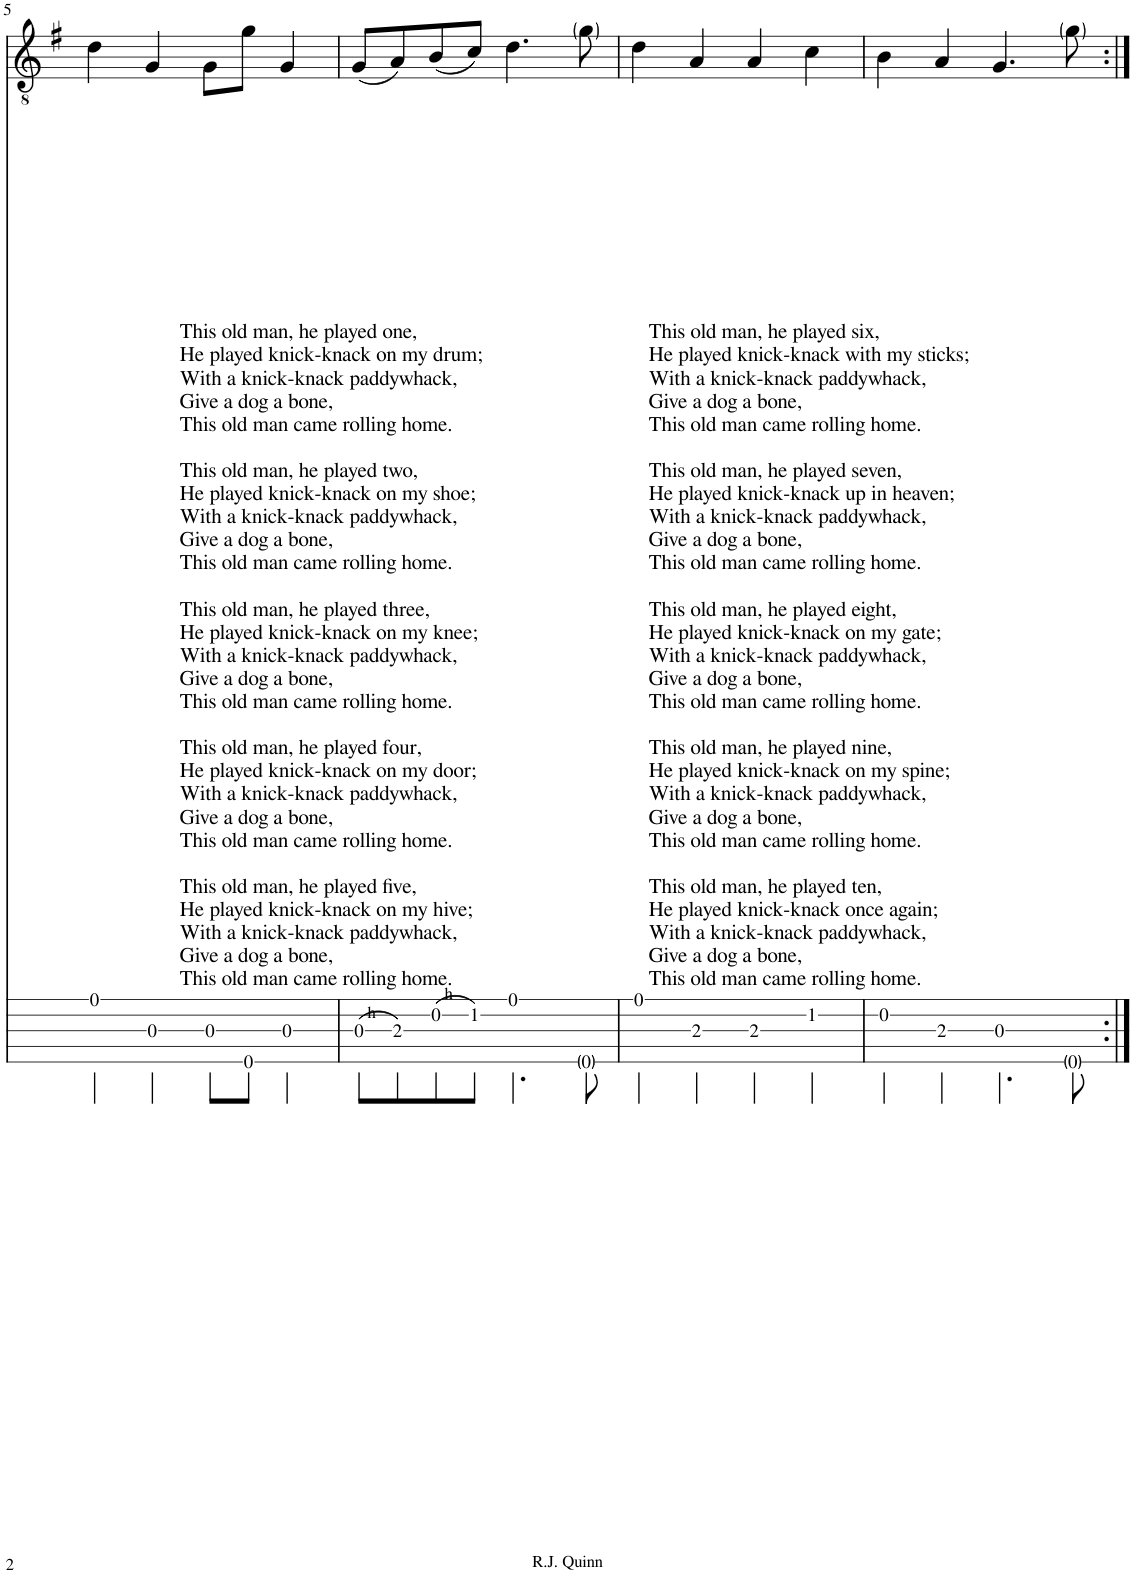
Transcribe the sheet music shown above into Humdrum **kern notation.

**kern	**kern
*part2	*part1
*staff2	*staff1
*I"Banjo [Tablature]	*I"Banjo
*I'Bjo	*I'Bjo
!!LO:PB:g=z
*	*clefGv2
*Trd7c12	*Trd7c12
*k[f#]	*k[f#]
*M4/4	*M4/4
=5	=5
4d\	4d\
4G\	4G/
8G\L	8G\L
8g\J	8g\J
4G\	4G/
=6	=6
!LO:TX:a:t=h	!
(8G\L	(8G/L
8A\)	8A/)
!LO:TX:a:t=h	!
(8B\	(8B/
8c\J)	8c/J)
4.d\	4.d\
8g\	8g\
=7	=7
4d\	4d\
4A\	4A/
4A\	4A/
4c\	4c\
=8	=8
4B\	4B\
4A\	4A/
4.G\	4.G/
!	!LO:TX:b:t=This old man, he played one,
!	!LO:TX:b:t=He played knick-knack on my drum;
!	!LO:TX:b:t=With a knick-knack paddywhack,
!	!LO:TX:b:t=Give a dog a bone,
!	!LO:TX:b:t=This old man came rolling home.
!	!LO:TX:b:t=This old man, he played two,
!	!LO:TX:b:t=He played knick-knack on my shoe;
!	!LO:TX:b:t=With a knick-knack paddywhack,
!	!LO:TX:b:t=Give a dog a bone,
!	!LO:TX:b:t=This old man came rolling home.
!	!LO:TX:b:t=This old man, he played three,
!	!LO:TX:b:t=He played knick-knack on my knee;
!	!LO:TX:b:t=With a knick-knack paddywhack,
!	!LO:TX:b:t=Give a dog a bone,
!	!LO:TX:b:t=This old man came rolling home.
!	!LO:TX:b:t=This old man, he played four,
!	!LO:TX:b:t=He played knick-knack on my door;
!	!LO:TX:b:t=With a knick-knack paddywhack,
!	!LO:TX:b:t=Give a dog a bone,
!	!LO:TX:b:t=This old man came rolling home.
!	!LO:TX:b:t=This old man, he played five,
!	!LO:TX:b:t=He played knick-knack on my hive;
!	!LO:TX:b:t=With a knick-knack paddywhack,
!	!LO:TX:b:t=Give a dog a bone,
!	!LO:TX:b:t=This old man came rolling home.
!	!LO:TX:b:t=This old man, he played six,
!	!LO:TX:b:t=He played knick-knack with my sticks;
!	!LO:TX:b:t=With a knick-knack paddywhack,
!	!LO:TX:b:t=Give a dog a bone,
!	!LO:TX:b:t=This old man came rolling home.
!	!LO:TX:b:t=This old man, he played seven,
!	!LO:TX:b:t=He played knick-knack up in heaven;
!	!LO:TX:b:t=With a knick-knack paddywhack,
!	!LO:TX:b:t=Give a dog a bone,
!	!LO:TX:b:t=This old man came rolling home.
!	!LO:TX:b:t=This old man, he played eight,
!	!LO:TX:b:t=He played knick-knack on my gate;
!	!LO:TX:b:t=With a knick-knack paddywhack,
!	!LO:TX:b:t=Give a dog a bone,
!	!LO:TX:b:t=This old man came rolling home.
!	!LO:TX:b:t=This old man, he played nine,
!	!LO:TX:b:t=He played knick-knack on my spine;
!	!LO:TX:b:t=With a knick-knack paddywhack,
!	!LO:TX:b:t=Give a dog a bone,
!	!LO:TX:b:t=This old man came rolling home.
!	!LO:TX:b:t=This old man, he played ten,
!	!LO:TX:b:t=He played knick-knack once again;
!	!LO:TX:b:t=With a knick-knack paddywhack,
!	!LO:TX:b:t=Give a dog a bone,
!	!LO:TX:b:t=This old man came rolling home.
8g\	8g\
=:|!	=:|!
*-	*-
